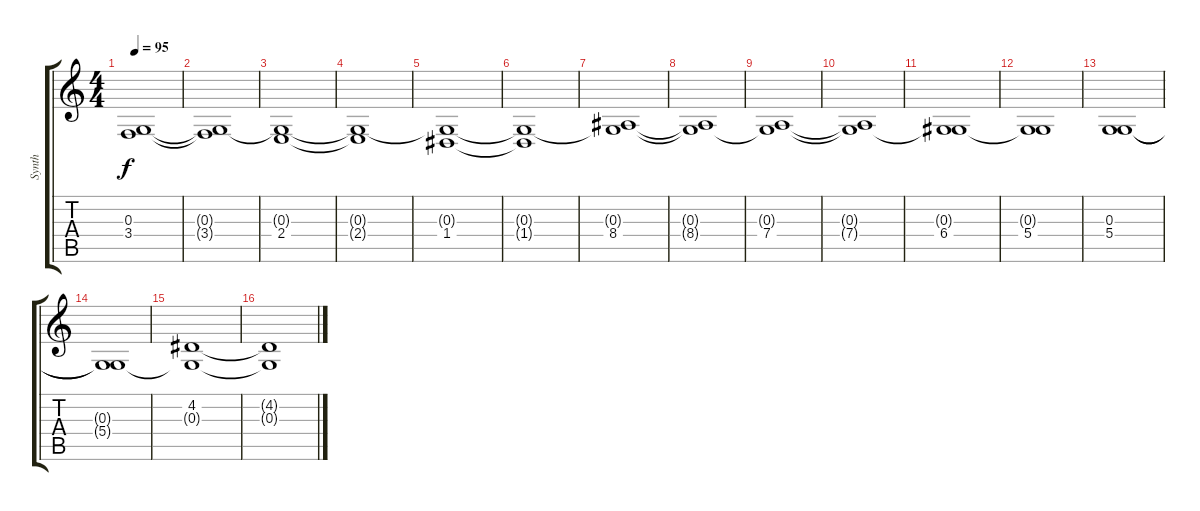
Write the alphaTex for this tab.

\track ("Synth" "Synth") {instrument churchorgan}
\staff {score tabs}
\tuning (E4 B3 G3 D3 A2 E2) {hide}
\ts (4 4)
\tempo 95
\clef g2
\ks c
(0.3{t} 3.4).1{dy f} |
(0.3{t} 3.4{t}).1 |
(0.3{t} 2.4).1 |
(0.3{t} 2.4{t}).1 |
(0.3{t} 1.4).1 |
(0.3{t} 1.4{t}).1 |
(0.3{t} 8.4).1 |
(0.3{t} 8.4{t}).1 |
(0.3{t} 7.4).1 |
(0.3{t} 7.4{t}).1 |
(0.3{t} 6.4).1 |
(0.3{t} 5.4).1 |
(0.3 5.4).1 |
(0.3{t} 5.4{t}).1 |
(4.2 0.3{t}).1 |
(4.2{t} 0.3{t}).1
